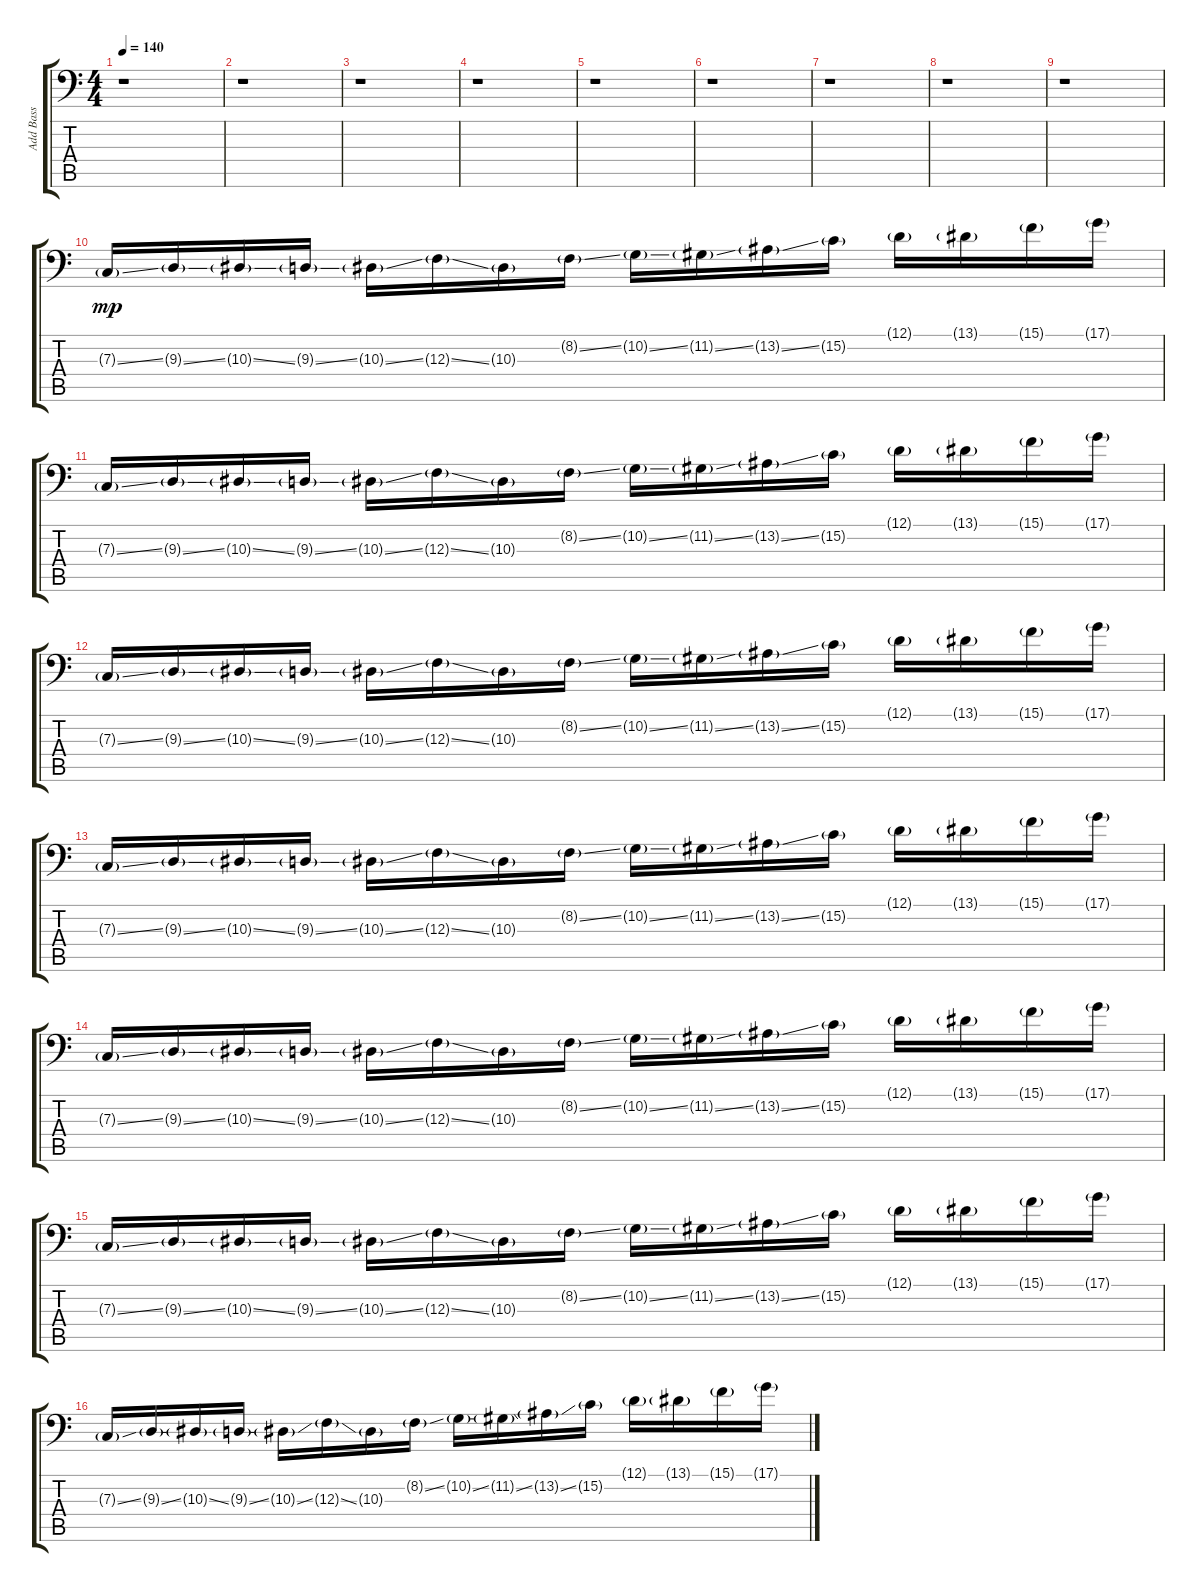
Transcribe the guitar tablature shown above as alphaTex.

\track ("Add Bass" "Add Bass") {instrument lead8bassandlead}
\staff {score tabs}
\tuning (D3 A2 F2 C2 G1 C1) {hide}
\ts (4 4)
\tempo 140
\clef f4
\ks c
r.1{dy f} |
r.1 |
r.1 |
r.1 |
r.1 |
r.1 |
r.1 |
r.1 |
r.1 |
7.3{ss g}.16{dy mp instrument stringensemble1} 9.3{ss g}.16 10.3{ss g}.16 9.3{ss g}.16 10.3{ss g}.16 12.3{ss g}.16 10.3{g}.16 8.2{ss g}.16 10.2{ss g}.16 11.2{ss g}.16 13.2{ss g}.16 15.2{g}.16 12.1{g}.16 13.1{g}.16 15.1{g}.16 17.1{g}.16 |
7.3{ss g}.16 9.3{ss g}.16 10.3{ss g}.16 9.3{ss g}.16 10.3{ss g}.16 12.3{ss g}.16 10.3{g}.16 8.2{ss g}.16 10.2{ss g}.16 11.2{ss g}.16 13.2{ss g}.16 15.2{g}.16 12.1{g}.16 13.1{g}.16 15.1{g}.16 17.1{g}.16 |
7.3{ss g}.16 9.3{ss g}.16 10.3{ss g}.16 9.3{ss g}.16 10.3{ss g}.16 12.3{ss g}.16 10.3{g}.16 8.2{ss g}.16 10.2{ss g}.16 11.2{ss g}.16 13.2{ss g}.16 15.2{g}.16 12.1{g}.16 13.1{g}.16 15.1{g}.16 17.1{g}.16 |
7.3{ss g}.16 9.3{ss g}.16 10.3{ss g}.16 9.3{ss g}.16 10.3{ss g}.16 12.3{ss g}.16 10.3{g}.16 8.2{ss g}.16 10.2{ss g}.16 11.2{ss g}.16 13.2{ss g}.16 15.2{g}.16 12.1{g}.16 13.1{g}.16 15.1{g}.16 17.1{g}.16 |
7.3{ss g}.16 9.3{ss g}.16 10.3{ss g}.16 9.3{ss g}.16 10.3{ss g}.16 12.3{ss g}.16 10.3{g}.16 8.2{ss g}.16 10.2{ss g}.16 11.2{ss g}.16 13.2{ss g}.16 15.2{g}.16 12.1{g}.16 13.1{g}.16 15.1{g}.16 17.1{g}.16 |
7.3{ss g}.16 9.3{ss g}.16 10.3{ss g}.16 9.3{ss g}.16 10.3{ss g}.16 12.3{ss g}.16 10.3{g}.16 8.2{ss g}.16 10.2{ss g}.16 11.2{ss g}.16 13.2{ss g}.16 15.2{g}.16 12.1{g}.16 13.1{g}.16 15.1{g}.16 17.1{g}.16 |
7.3{ss g}.16 9.3{ss g}.16 10.3{ss g}.16 9.3{ss g}.16 10.3{ss g}.16 12.3{ss g}.16 10.3{g}.16 8.2{ss g}.16 10.2{ss g}.16 11.2{ss g}.16 13.2{ss g}.16 15.2{g}.16 12.1{g}.16 13.1{g}.16 15.1{g}.16 17.1{g}.16
